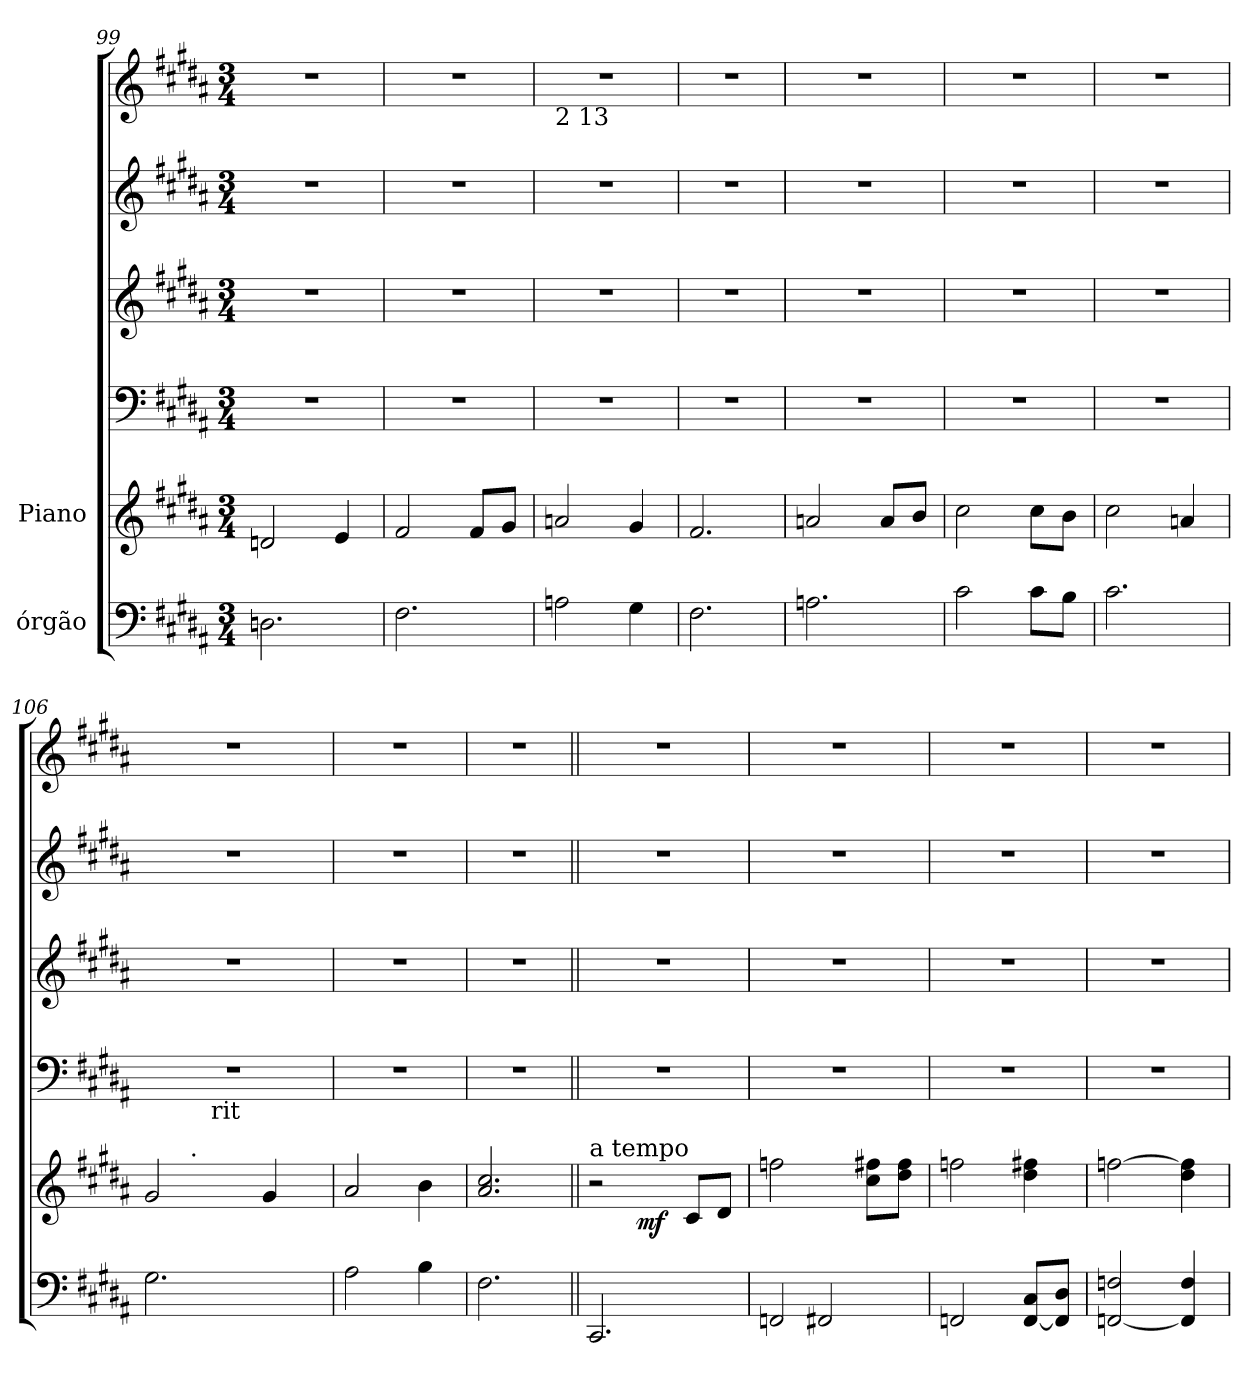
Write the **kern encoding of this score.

**kern	**kern	**dynam	**kern	**kern	**kern	**kern
*part6	*part5	*part5	*part4	*part3	*part2	*part1
*staff6	*staff5	*staff5	*staff4	*staff3	*staff2	*staff1
*I"órgão	*I"Piano	*	*	*	*	*
*clefF4	*clefG2	*	*clefF4	*clefG2	*clefG2	*clefG2
*k[f#c#g#d#a#]	*k[f#c#g#d#a#]	*	*k[f#c#g#d#a#]	*k[f#c#g#d#a#]	*k[f#c#g#d#a#]	*k[f#c#g#d#a#]
*B:	*B:	*	*B:	*B:	*B:	*B:
*M3/4	*M3/4	*	*M3/4	*M3/4	*M3/4	*M3/4
=99	=99	=99	=99	=99	=99	=99
2.Dn\	2dn/	.	2.r	2.r	2.r	2.r
.	4e/	.	.	.	.	.
=100	=100	=100	=100	=100	=100	=100
2.F#\	2f#/	.	2.r	2.r	2.r	2.r
.	8f#/L	.	.	.	.	.
.	8g#/J	.	.	.	.	.
!!LO:PB:g=z
=101	=101	=101	=101	=101	=101	=101
!	!	!	!	!	!	!LO:TX:b:t=2 13
2An\	2an/	.	2.r	2.r	2.r	2.r
4G#\	4g#/	.	.	.	.	.
=102	=102	=102	=102	=102	=102	=102
2.F#\	2.f#/	.	2.r	2.r	2.r	2.r
=103	=103	=103	=103	=103	=103	=103
2.An\	2an/	.	2.r	2.r	2.r	2.r
.	8a/L	.	.	.	.	.
.	8b/J	.	.	.	.	.
=104	=104	=104	=104	=104	=104	=104
2c#\	2cc#\	.	2.r	2.r	2.r	2.r
8c#\L	8cc#\L	.	.	.	.	.
8B\J	8b\J	.	.	.	.	.
=105	=105	=105	=105	=105	=105	=105
2.c#\	2cc#\	.	2.r	2.r	2.r	2.r
.	4an/	.	.	.	.	.
=106	=106	=106	=106	=106	=106	=106
*	*^	*	*^	*	*	*
2.G#\	2g#/	8ryy	.	2.r	8..ryy	2.r	2.r	2.r
.	.	32ryy	.	.	.	.	.	.
!	!	!LO:TX:a:t=.	!	!	!	!	!	!
.	.	2ryy	.	.	.	.	.	.
!	!	!	!	!	!LO:TX:b:t=rit	!	!	!
.	.	.	.	.	2ryy	.	.	.
.	4g#/	.	.	.	.	.	.	.
.	.	16.ryy	.	.	.	.	.	.
.	.	.	.	.	32ryy	.	.	.
*	*v	*v	*	*	*	*	*	*
*	*	*	*v	*v	*	*	*
=107	=107	=107	=107	=107	=107	=107
2A#\	2a#/	.	2.r	2.r	2.r	2.r
4B\	4b\	.	.	.	.	.
=108	=108	=108	=108	=108	=108	=108
2.F#\	2.a#/ 2.cc#/	.	2.r	2.r	2.r	2.r
!!LO:PB:g=z
=109||	=109||	=109||	=109||	=109||	=109||	=109||
*	*^	*	*	*	*	*
!	!LO:TX:a:t=a tempo	!	!	!	!	!	!
2.CC#/	2r	4ryy	.	2.r	2.r	2.r	2.r
!	!	!	!LO:DY:b	!	!	!	!
.	.	2ryy	mf	.	.	.	.
.	8c#/L	.	.	.	.	.	.
.	8d#/J	.	.	.	.	.	.
*	*v	*v	*	*	*	*	*
=110	=110	=110	=110	=110	=110	=110
*^	*	*	*	*	*	*
2FFn/	4ryy	2ffn\	.	2.r	2.r	2.r	2.r
.	2FF#X/	.	.	.	.	.	.
4ryy	.	8cc#\ 8ff#X\L	.	.	.	.	.
.	.	8dd#\ 8ff#\J	.	.	.	.	.
*v	*v	*	*	*	*	*	*
=111	=111	=111	=111	=111	=111	=111
2FFn/	2ffn\	.	2.r	2.r	2.r	2.r
[<8FF/ 8C#/L	4dd#\ 4ff#X\	.	.	.	.	.
8FF/] 8D#/J	.	.	.	.	.	.
=112	=112	=112	=112	=112	=112	=112
[<2FFn/ 2Fn/	[>2ffn\	.	2.r	2.r	2.r	2.r
4FF/] 4F/	4dd#\ 4ff\]	.	.	.	.	.
=	=	=	=	=	=	=
*-	*-	*-	*-	*-	*-	*-
